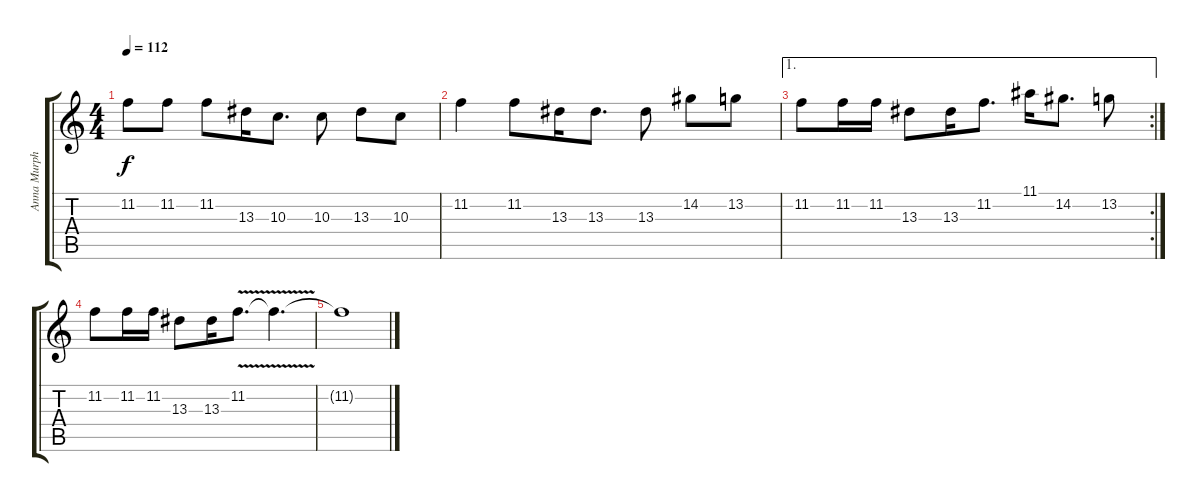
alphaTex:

\track ("Anna Murphy" "Anna Murph") {instrument contrabass}
\staff {score tabs}
\tuning (B3 Gb3 D3 A2 E2 B1) {hide}
\ts (4 4)
\tempo 112
\clef g2
\ks c
11.2.8{dy f} 11.2.8 11.2.8 13.3.16 10.3.8{d} 10.3.8 13.3.8 10.3.8 |
11.2.4 11.2.8 13.3.16 13.3.8{d} 13.3.8 14.2.8 13.2.8 |
\ae 1
\rc 2
11.2.8 11.2.16 11.2.16 13.3.8 13.3.16 11.2.8{d} 11.1.16 14.2.8{d} 13.2.8 |
11.2.8 11.2.16 11.2.16 13.3.8 13.3.16 11.2{v}.8{d} 11.2{t}.4{d} |
11.2{t}.1
